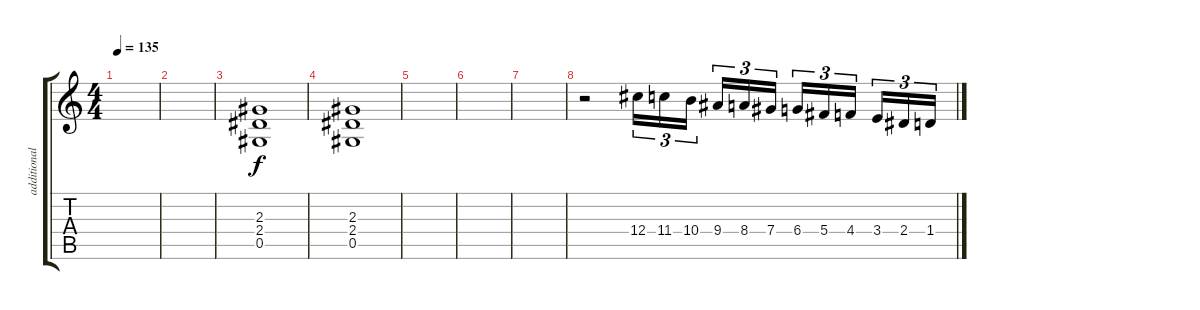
\track ("additional guitars" "additional") {instrument overdrivenguitar}
\staff {score tabs}
\tuning (Eb4 Bb3 Gb3 Db3 Ab2 Eb2) {hide}
\ts (4 4)
\tempo 135
\clef g2
\ks c
|
|
(2.3 2.4 0.5).1 |
(2.3 2.4 0.5).1 |
|
|
|
r.2{instrument guitarfretnoise} 12.4.16{tu (3 2)} 11.4.16{tu (3 2)} 10.4.16{tu (3 2)} 9.4.16{tu (3 2)} 8.4.16{tu (3 2)} 7.4.16{tu (3 2)} 6.4.16{tu (3 2)} 5.4.16{tu (3 2)} 4.4.16{tu (3 2)} 3.4.16{tu (3 2)} 2.4.16{tu (3 2)} 1.4.16{tu (3 2)}
